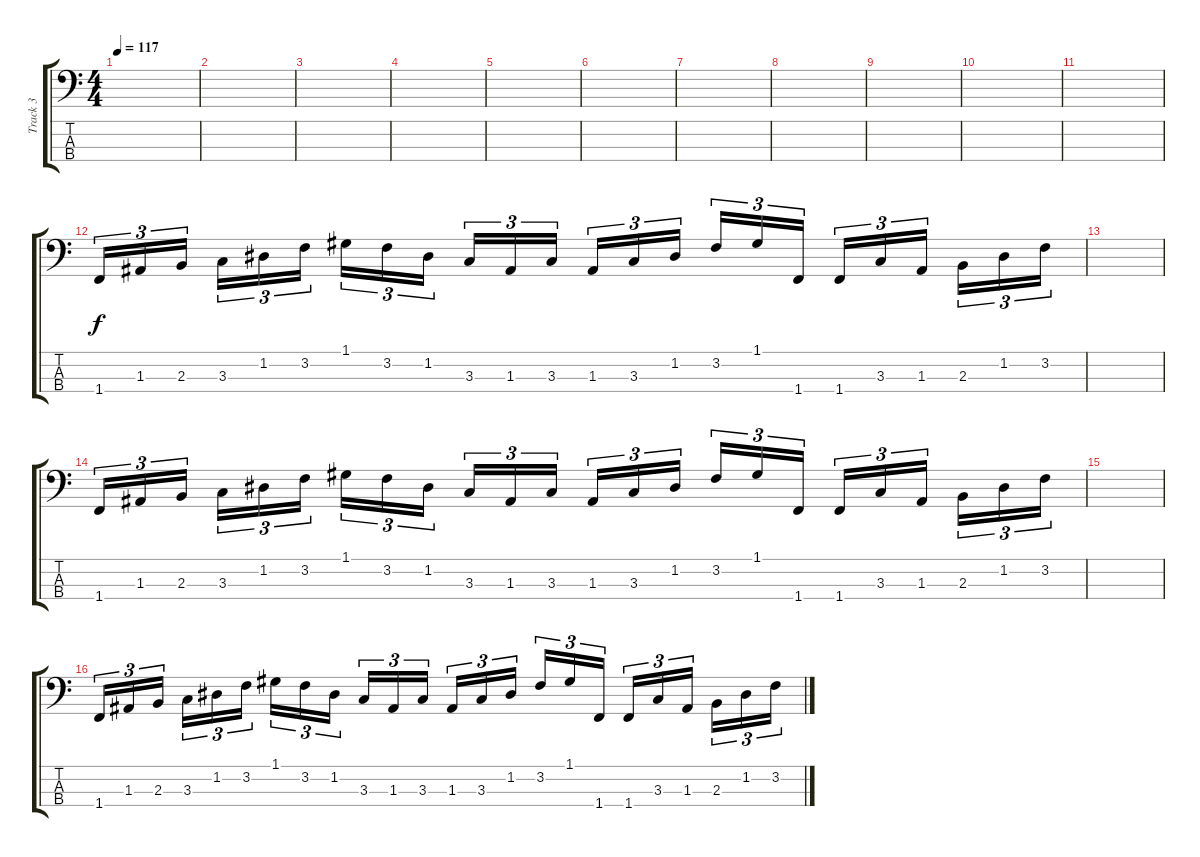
\track ("Track 3" "Track 3") {instrument slapbass1}
\staff {score tabs}
\tuning (G2 D2 A1 E1) {hide}
\ts (4 4)
\tempo 117
\clef f4
\ks c
|
|
|
|
|
|
|
|
|
|
|
1.4.16{tu (3 2)} 1.3.16{tu (3 2)} 2.3.16{tu (3 2)} 3.3.16{tu (3 2)} 1.2.16{tu (3 2)} 3.2.16{tu (3 2)} 1.1.16{tu (3 2)} 3.2.16{tu (3 2)} 1.2.16{tu (3 2)} 3.3.16{tu (3 2)} 1.3.16{tu (3 2)} 3.3.16{tu (3 2)} 1.3.16{tu (3 2)} 3.3.16{tu (3 2)} 1.2.16{tu (3 2)} 3.2.16{tu (3 2)} 1.1.16{tu (3 2)} 1.4.16{tu (3 2)} 1.4.16{tu (3 2)} 3.3.16{tu (3 2)} 1.3.16{tu (3 2)} 2.3.16{tu (3 2)} 1.2.16{tu (3 2)} 3.2.16{tu (3 2)} |
|
1.4.16{tu (3 2)} 1.3.16{tu (3 2)} 2.3.16{tu (3 2)} 3.3.16{tu (3 2)} 1.2.16{tu (3 2)} 3.2.16{tu (3 2)} 1.1.16{tu (3 2)} 3.2.16{tu (3 2)} 1.2.16{tu (3 2)} 3.3.16{tu (3 2)} 1.3.16{tu (3 2)} 3.3.16{tu (3 2)} 1.3.16{tu (3 2)} 3.3.16{tu (3 2)} 1.2.16{tu (3 2)} 3.2.16{tu (3 2)} 1.1.16{tu (3 2)} 1.4.16{tu (3 2)} 1.4.16{tu (3 2)} 3.3.16{tu (3 2)} 1.3.16{tu (3 2)} 2.3.16{tu (3 2)} 1.2.16{tu (3 2)} 3.2.16{tu (3 2)} |
|
1.4.16{tu (3 2)} 1.3.16{tu (3 2)} 2.3.16{tu (3 2)} 3.3.16{tu (3 2)} 1.2.16{tu (3 2)} 3.2.16{tu (3 2)} 1.1.16{tu (3 2)} 3.2.16{tu (3 2)} 1.2.16{tu (3 2)} 3.3.16{tu (3 2)} 1.3.16{tu (3 2)} 3.3.16{tu (3 2)} 1.3.16{tu (3 2)} 3.3.16{tu (3 2)} 1.2.16{tu (3 2)} 3.2.16{tu (3 2)} 1.1.16{tu (3 2)} 1.4.16{tu (3 2)} 1.4.16{tu (3 2)} 3.3.16{tu (3 2)} 1.3.16{tu (3 2)} 2.3.16{tu (3 2)} 1.2.16{tu (3 2)} 3.2.16{tu (3 2)}
